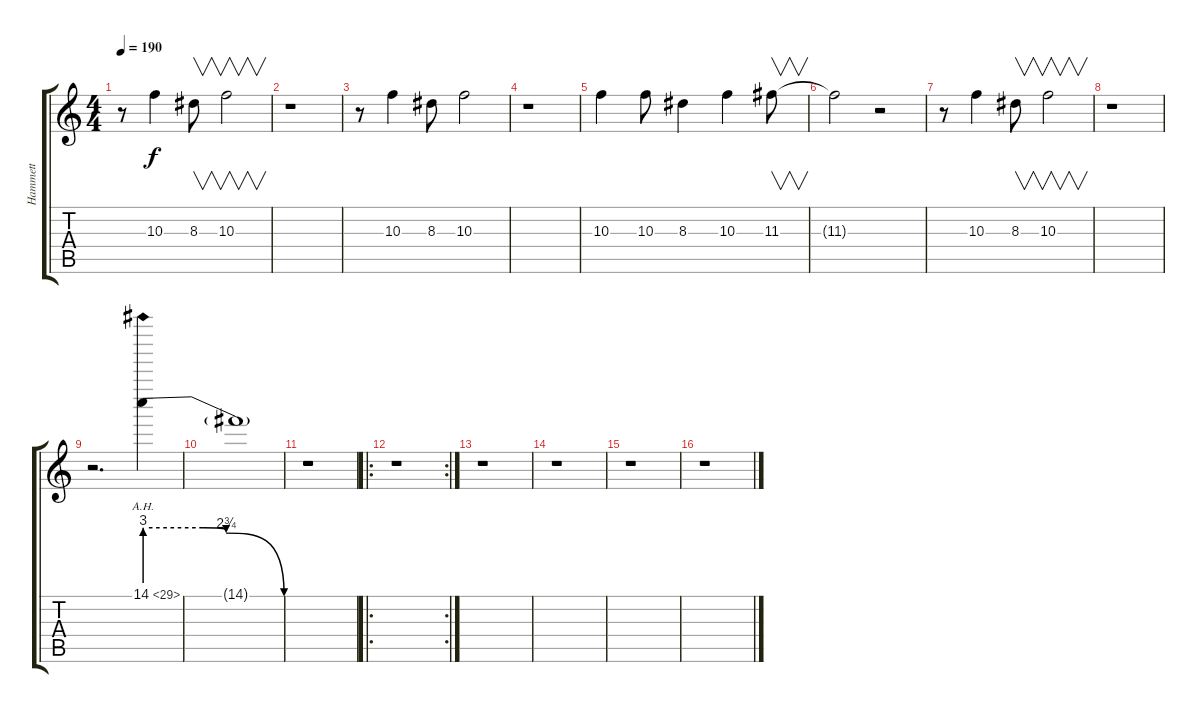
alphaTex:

\track ("Hammett" "Hammett") {instrument distortionguitar}
\staff {score tabs}
\tuning (E4 B3 G3 D3 A2 E2) {hide}
\ts (4 4)
\tempo 190
\clef g2
\ks c
r.8{dy f} 10.3.4 8.3.8{v} 10.3.2{v} |
r.1 |
r.8 10.3.4 8.3.8 10.3.2 |
r.1 |
10.3.4 10.3.8 8.3.4 10.3.4 11.3.8{v} |
11.3{t}.2 r.2 |
r.8 10.3.4 8.3.8{v} 10.3.2{v} |
r.1 |
r.2{d} 14.1{be (custom 0 12 25 12 35 11 60 0) ah 15}.4 |
14.1{t}.1 |
r.1 |
\ro
\rc 2
r.1 |
r.1 |
r.1 |
r.1 |
r.1
